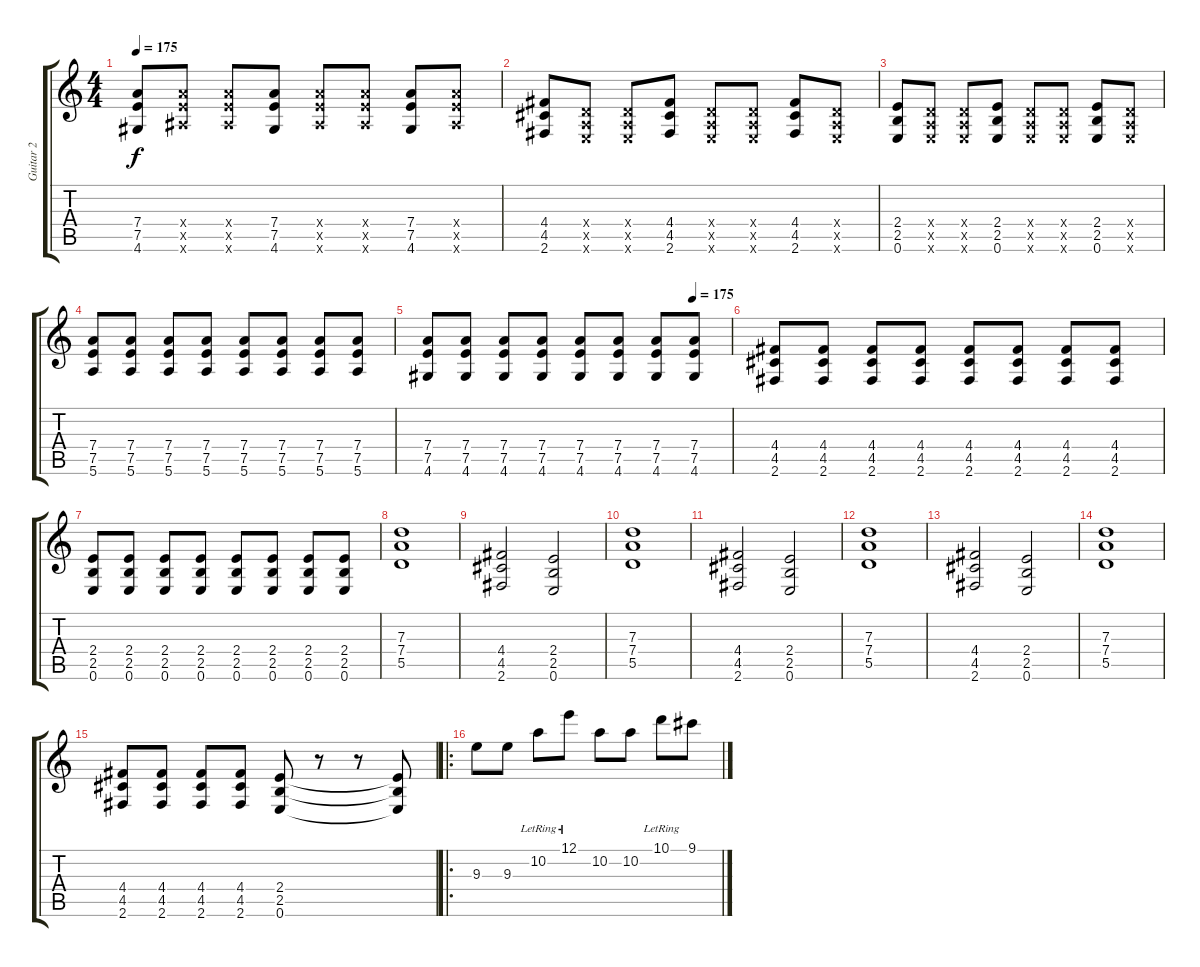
\track ("Guitar 2" "Guitar 2") {instrument distortionguitar}
\staff {score tabs}
\tuning (E4 B3 G3 D3 A2 E2) {hide}
\ts (4 4)
\tempo 175
\clef g2
\ks c
(7.4 7.5 4.6).8{dy f} (7.4{x} 7.5{x} 6.6{x}).8 (7.4{x} 7.5{x} 6.6{x}).8 (7.4 7.5 4.6).8 (7.4{x} 7.5{x} 6.6{x}).8 (7.4{x} 7.5{x} 6.6{x}).8 (7.4 7.5 4.6).8 (7.4{x} 7.5{x} 6.6{x}).8 |
(4.4 4.5 2.6).8 (0.4{x} 0.5{x} 0.6{x}).8 (0.4{x} 0.5{x} 0.6{x}).8 (4.4 4.5 2.6).8 (0.4{x} 0.5{x} 0.6{x}).8 (0.4{x} 0.5{x} 0.6{x}).8 (4.4 4.5 2.6).8 (0.4{x} 0.5{x} 0.6{x}).8 |
(2.4 2.5 0.6).8 (0.4{x} 0.5{x} 0.6{x}).8 (0.4{x} 0.5{x} 0.6{x}).8 (2.4 2.5 0.6).8 (0.4{x} 0.5{x} 0.6{x}).8 (0.4{x} 0.5{x} 0.6{x}).8 (2.4 2.5 0.6).8 (0.4{x} 0.5{x} 0.6{x}).8 |
(7.4 7.5 5.6).8 (7.4 7.5 5.6).8 (7.4 7.5 5.6).8 (7.4 7.5 5.6).8 (7.4 7.5 5.6).8 (7.4 7.5 5.6).8 (7.4 7.5 5.6).8 (7.4 7.5 5.6).8 |
\tempo (175 0.875)
(7.4 7.5 4.6).8 (7.4 7.5 4.6).8 (7.4 7.5 4.6).8 (7.4 7.5 4.6).8 (7.4 7.5 4.6).8 (7.4 7.5 4.6).8 (7.4 7.5 4.6).8 (7.4 7.5 4.6).8 |
(4.4 4.5 2.6).8 (4.4 4.5 2.6).8 (4.4 4.5 2.6).8 (4.4 4.5 2.6).8 (4.4 4.5 2.6).8 (4.4 4.5 2.6).8 (4.4 4.5 2.6).8 (4.4 4.5 2.6).8 |
(2.4 2.5 0.6).8 (2.4 2.5 0.6).8 (2.4 2.5 0.6).8 (2.4 2.5 0.6).8 (2.4 2.5 0.6).8 (2.4 2.5 0.6).8 (2.4 2.5 0.6).8 (2.4 2.5 0.6).8 |
(7.3 7.4 5.5).1 |
(4.4 4.5 2.6).2 (2.4 2.5 0.6).2 |
(7.3 7.4 5.5).1 |
(4.4 4.5 2.6).2 (2.4 2.5 0.6).2 |
(7.3 7.4 5.5).1 |
(4.4 4.5 2.6).2 (2.4 2.5 0.6).2 |
(7.3 7.4 5.5).1 |
(4.4 4.5 2.6).8 (4.4 4.5 2.6).8 (4.4 4.5 2.6).8 (4.4 4.5 2.6).8 (2.4 2.5 0.6).8 r.8 r.8 (2.4{t} 2.5{t} 0.6{t}).8 |
\ro
9.3.8{balance 11 instrument overdrivenguitar} 9.3.8 10.2{lr}.8 12.1{lr}.8 10.2.8 10.2.8 10.1{lr}.8 9.1.8
